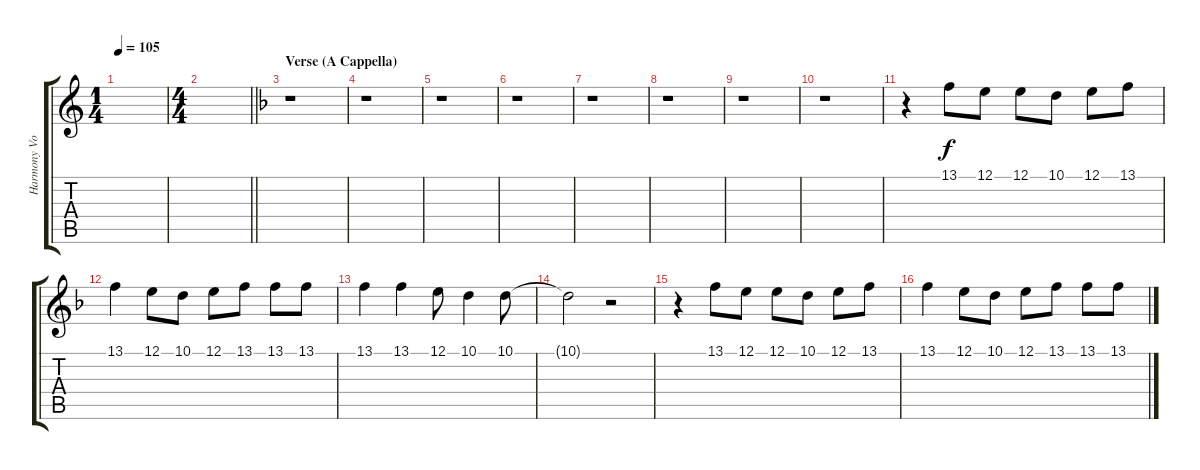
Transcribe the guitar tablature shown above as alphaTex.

\track ("Harmony Vocal" "Harmony Vo") {instrument lead6voice}
\staff {score tabs}
\tuning (E4 B3 G3 D3 A2 E2) {hide}
\ts (1 4)
\tempo 105
\clef g2
\ks c
|
\ts (4 4)
\barLineRight lightlight
|
\section ("" "Verse (A Cappella)")
\ks f
r.1 |
r.1 |
r.1 |
r.1 |
r.1 |
r.1 |
r.1 |
r.1 |
r.4 13.1.8 12.1.8 12.1.8 10.1.8 12.1.8 13.1.8 |
13.1.4 12.1.8 10.1.8 12.1.8 13.1.8 13.1.8 13.1.8 |
13.1.4 13.1.4 12.1.8 10.1.4 10.1.8 |
10.1{t}.2 r.2 |
r.4 13.1.8 12.1.8 12.1.8 10.1.8 12.1.8 13.1.8 |
13.1.4 12.1.8 10.1.8 12.1.8 13.1.8 13.1.8 13.1.8
